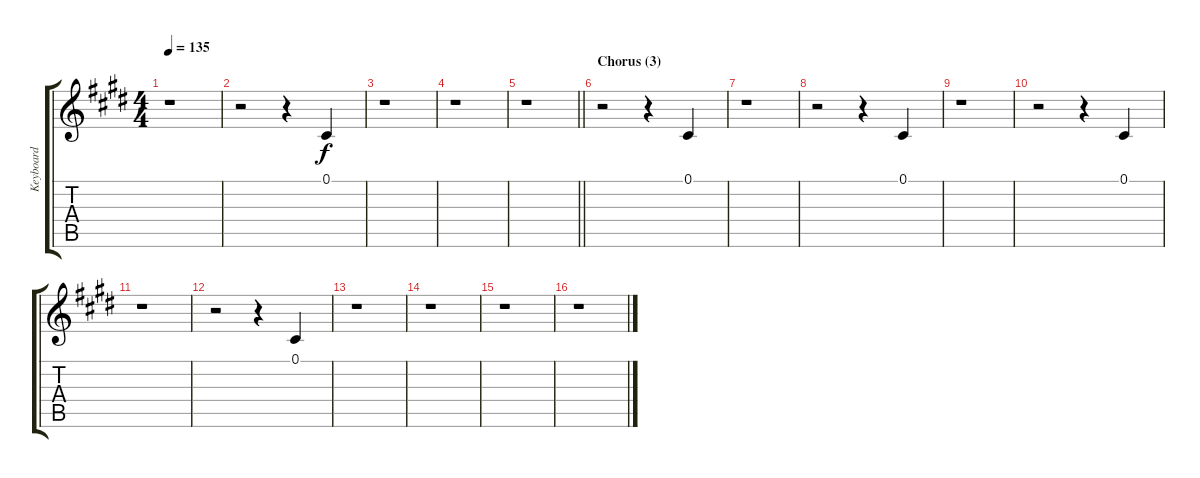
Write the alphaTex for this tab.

\track ("Keyboard" "Keyboard") {instrument synthvoice}
\staff {score tabs}
\tuning (Db4 Ab3 E3 B2 Gb2 Db2) {hide}
\ts (4 4)
\tempo 135
\clef g2
\ks c#minor
r.1{dy f} |
r.2 r.4 0.1.4 |
r.1 |
r.1 |
\barLineRight lightlight
r.1 |
\section ("" "Chorus (3)")
r.2 r.4 0.1.4 |
r.1 |
r.2 r.4 0.1.4 |
r.1 |
r.2 r.4 0.1.4 |
r.1 |
r.2 r.4 0.1.4 |
r.1 |
r.1 |
r.1 |
r.1
